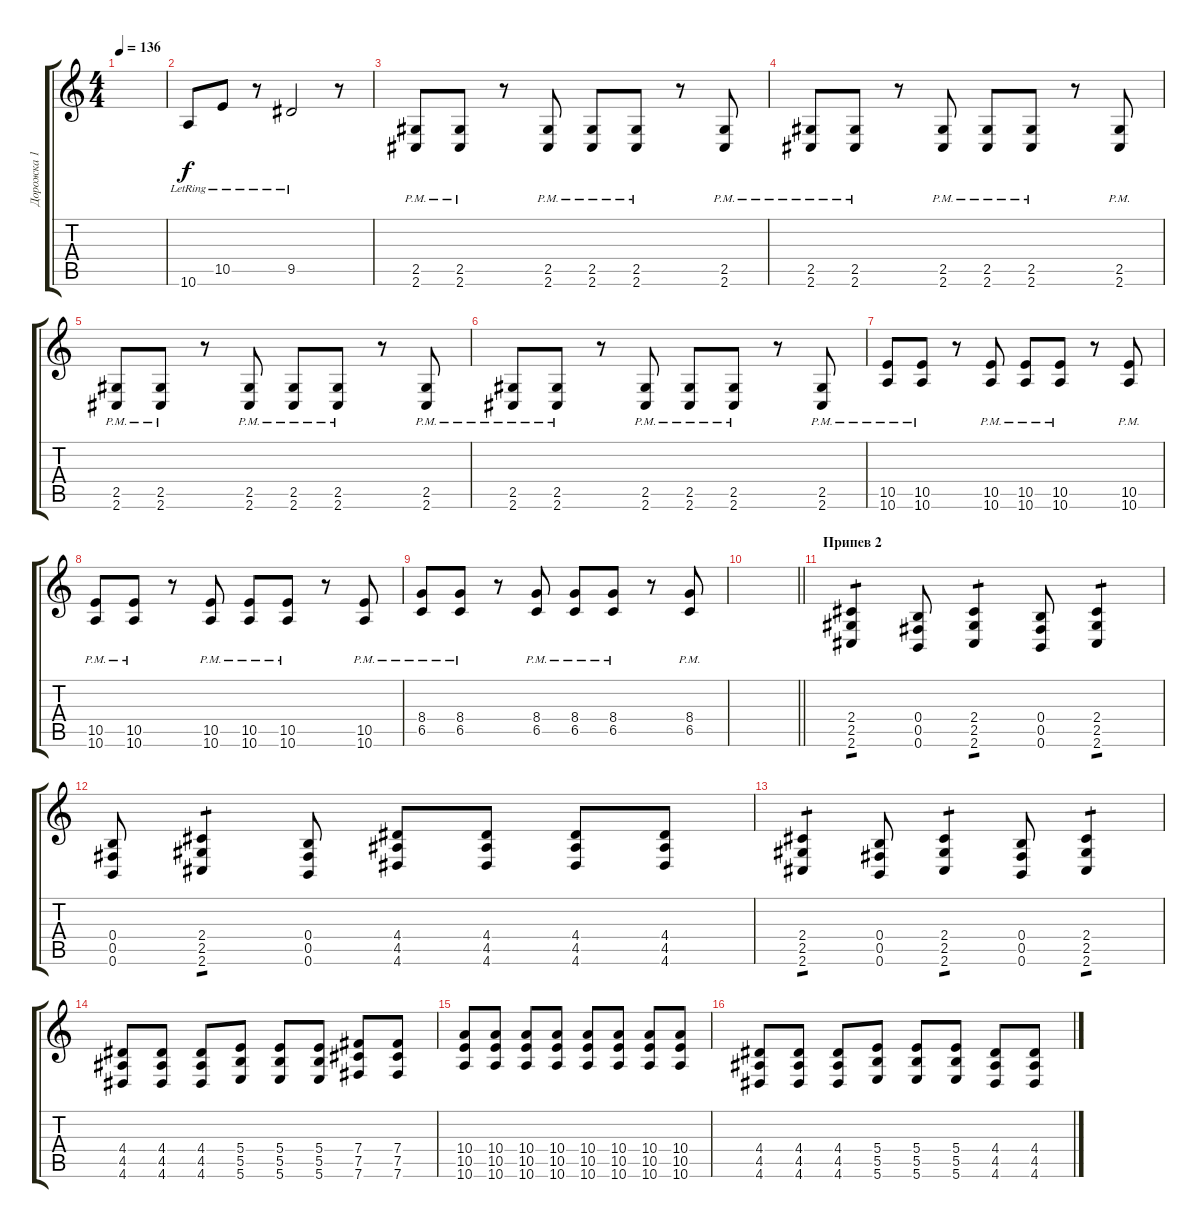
\track ("Дорожка 1" "Дорожка 1") {instrument electricguitarmuted}
\staff {score tabs}
\tuning (Db4 Ab3 E3 B2 Gb2 B1) {hide}
\ts (4 4)
\tempo 136
\clef g2
\ks c
|
10.6{lr}.8 10.5{lr}.8 r.8 9.5{lr}.2 r.8 |
(2.5{pm} 2.6{pm}).8{instrument distortionguitar} (2.5{pm} 2.6{pm}).8 r.8 (2.5{pm} 2.6{pm}).8 (2.5{pm} 2.6{pm}).8 (2.5{pm} 2.6{pm}).8 r.8 (2.5{pm} 2.6{pm}).8 |
(2.5 2.6{pm}).8 (2.5{pm} 2.6{pm}).8 r.8 (2.5{pm} 2.6{pm}).8 (2.5{pm} 2.6{pm}).8 (2.5{pm} 2.6{pm}).8 r.8 (2.5{pm} 2.6{pm}).8 |
(2.5{pm} 2.6{pm}).8 (2.5{pm} 2.6{pm}).8 r.8 (2.5{pm} 2.6{pm}).8 (2.5{pm} 2.6{pm}).8 (2.5{pm} 2.6{pm}).8 r.8 (2.5{pm} 2.6{pm}).8 |
(2.5{pm} 2.6{pm}).8 (2.5{pm} 2.6{pm}).8 r.8 (2.5{pm} 2.6{pm}).8 (2.5{pm} 2.6{pm}).8 (2.5{pm} 2.6{pm}).8 r.8 (2.5{pm} 2.6{pm}).8 |
(10.5{pm} 10.6{pm}).8 (10.5{pm} 10.6{pm}).8 r.8 (10.5{pm} 10.6{pm}).8 (10.5{pm} 10.6{pm}).8 (10.5{pm} 10.6{pm}).8 r.8 (10.5{pm} 10.6{pm}).8 |
(10.5{pm} 10.6{pm}).8 (10.5{pm} 10.6{pm}).8 r.8 (10.5{pm} 10.6{pm}).8 (10.5{pm} 10.6{pm}).8 (10.5{pm} 10.6{pm}).8 r.8 (10.5{pm} 10.6{pm}).8 |
(8.4{pm} 6.5{pm}).8 (8.4{pm} 6.5{pm}).8 r.8 (8.4{pm} 6.5{pm}).8 (8.4{pm} 6.5{pm}).8 (8.4{pm} 6.5{pm}).8 r.8 (8.4{pm} 6.5{pm}).8 |
\barLineRight lightlight
|
\section ("" "Припев 2")
(2.4 2.5 2.6).4{tp 1 volume 16 instrument distortionguitar} (0.4 0.5 0.6).8 (2.4 2.5 2.6).4{tp 1} (0.4 0.5 0.6).8 (2.4 2.5 2.6).4{tp 1} |
(0.4 0.5 0.6).8 (2.4 2.5 2.6).4{tp 1} (0.4 0.5 0.6).8 (4.4 4.5 4.6).8 (4.4 4.5 4.6).8 (4.4 4.5 4.6).8 (4.4 4.5 4.6).8 |
(2.4 2.5 2.6).4{tp 1} (0.4 0.5 0.6).8 (2.4 2.5 2.6).4{tp 1} (0.4 0.5 0.6).8 (2.4 2.5 2.6).4{tp 1} |
(4.4 4.5 4.6).8 (4.4 4.5 4.6).8 (4.4 4.5 4.6).8 (5.4 5.5 5.6).8 (5.4 5.5 5.6).8 (5.4 5.5 5.6).8 (7.4 7.5 7.6).8 (7.4 7.5 7.6).8 |
(10.4 10.5 10.6).8 (10.4 10.5 10.6).8 (10.4 10.5 10.6).8 (10.4 10.5 10.6).8 (10.4 10.5 10.6).8 (10.4 10.5 10.6).8 (10.4 10.5 10.6).8 (10.4 10.5 10.6).8 |
(4.4 4.5 4.6).8 (4.4 4.5 4.6).8 (4.4 4.5 4.6).8 (5.4 5.5 5.6).8 (5.4 5.5 5.6).8 (5.4 5.5 5.6).8 (4.4 4.5 4.6).8 (4.4 4.5 4.6).8
